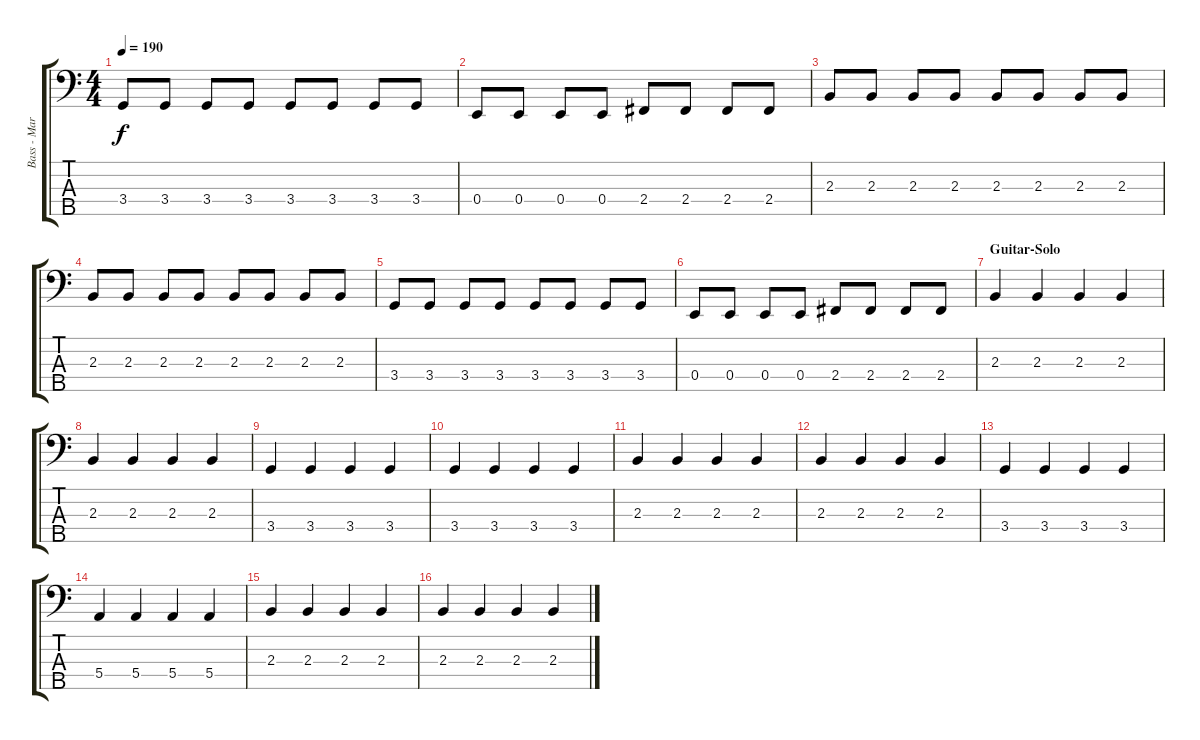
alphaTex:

\track ("Bass - Marco Eronen" "Bass - Mar") {instrument electricbasspick}
\staff {score tabs}
\tuning (G2 D2 A1 E1 B0) {hide}
\ts (4 4)
\tempo 190
\clef f4
\ks c
3.4.8{dy f} 3.4.8 3.4.8 3.4.8 3.4.8 3.4.8 3.4.8 3.4.8 |
0.4.8 0.4.8 0.4.8 0.4.8 2.4.8 2.4.8 2.4.8 2.4.8 |
2.3.8 2.3.8 2.3.8 2.3.8 2.3.8 2.3.8 2.3.8 2.3.8 |
2.3.8 2.3.8 2.3.8 2.3.8 2.3.8 2.3.8 2.3.8 2.3.8 |
3.4.8 3.4.8 3.4.8 3.4.8 3.4.8 3.4.8 3.4.8 3.4.8 |
0.4.8 0.4.8 0.4.8 0.4.8 2.4.8 2.4.8 2.4.8 2.4.8 |
\section ("" "Guitar-Solo")
2.3.4 2.3.4 2.3.4 2.3.4 |
2.3.4 2.3.4 2.3.4 2.3.4 |
3.4.4 3.4.4 3.4.4 3.4.4 |
3.4.4 3.4.4 3.4.4 3.4.4 |
2.3.4 2.3.4 2.3.4 2.3.4 |
2.3.4 2.3.4 2.3.4 2.3.4 |
3.4.4 3.4.4 3.4.4 3.4.4 |
5.4.4 5.4.4 5.4.4 5.4.4 |
2.3.4 2.3.4 2.3.4 2.3.4 |
2.3.4 2.3.4 2.3.4 2.3.4
